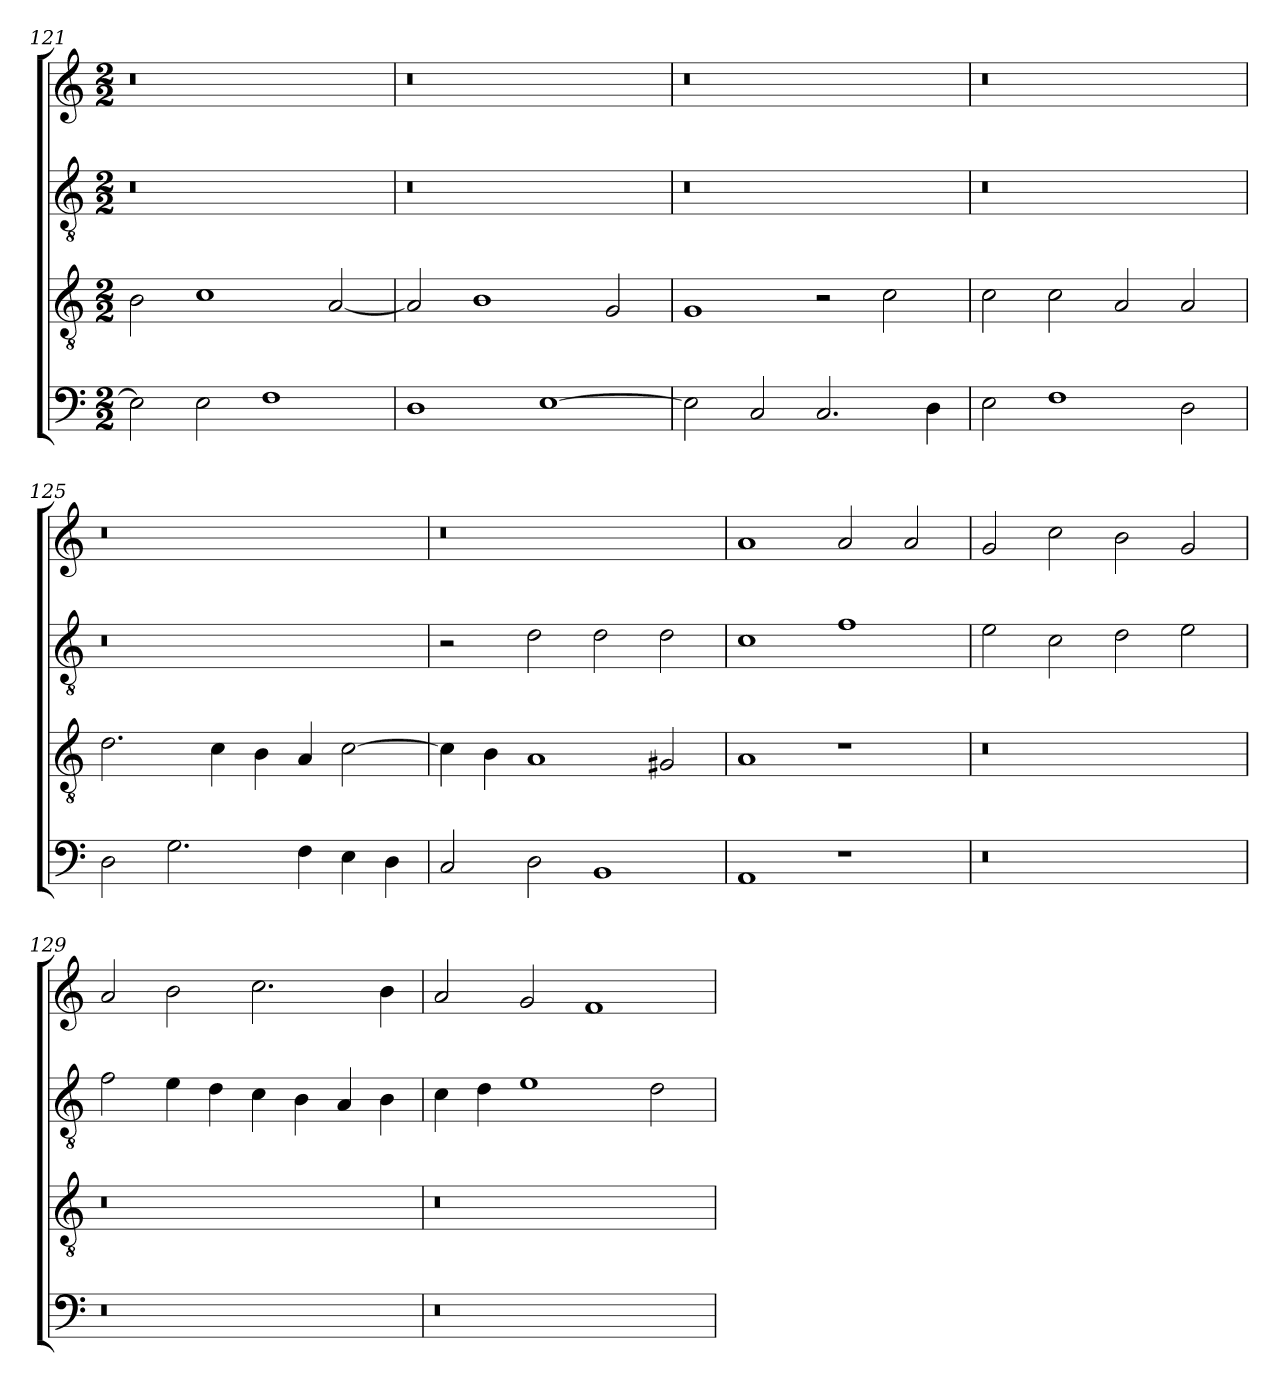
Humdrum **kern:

**kern	**kern	**kern	**kern
*part4	*part3	*part2	*part1
*staff4	*staff3	*staff2	*staff1
*clefF4	*clefGv2	*clefGv2	*clefG2
*k[]	*k[]	*k[]	*k[]
*M2/2	*M2/2	*M2/2	*M2/2
=121	=121	=121	=121
2E\]	2B\	0r	0r
2E\	1c	.	.
1F	.	.	.
.	[2A/	.	.
=122	=122	=122	=122
1D	2A/]	0r	0r
.	1B	.	.
[1E	.	.	.
.	2G/	.	.
=123	=123	=123	=123
2E\]	1G	0r	0r
2C/	.	.	.
2.C/	2r	.	.
.	2c\	.	.
4D\	.	.	.
=124	=124	=124	=124
2E\	2c\	0r	0r
1F	2c\	.	.
.	2A/	.	.
2D\	2A/	.	.
=125	=125	=125	=125
2D\	2.d\	0r	0r
2.G\	.	.	.
.	4c\	.	.
.	4B\	.	.
4F\	4A/	.	.
4E\	[2c\	.	.
4D\	.	.	.
=126	=126	=126	=126
2C/	4c\]	2r	0r
.	4B\	.	.
2D\	1A	2d\	.
1BB	.	2d\	.
.	2G#X/	2d\	.
=127	=127	=127	=127
1AA	1A	1c	1a
1r	1r	1f	2a/
.	.	.	2a/
=128	=128	=128	=128
0r	0r	2e\	2g/
.	.	2c\	2cc\
.	.	2d\	2b\
.	.	2e\	2g/
=129	=129	=129	=129
0r	0r	2f\	2a/
.	.	4e\	2b\
.	.	4d\	.
.	.	4c\	2.cc\
.	.	4B\	.
.	.	4A/	.
.	.	4B\	4b\
=130	=130	=130	=130
0r	0r	4c\	2a/
.	.	4d\	.
.	.	1e	2g/
.	.	.	1f
.	.	2d\	.
=	=	=	=
*-	*-	*-	*-
